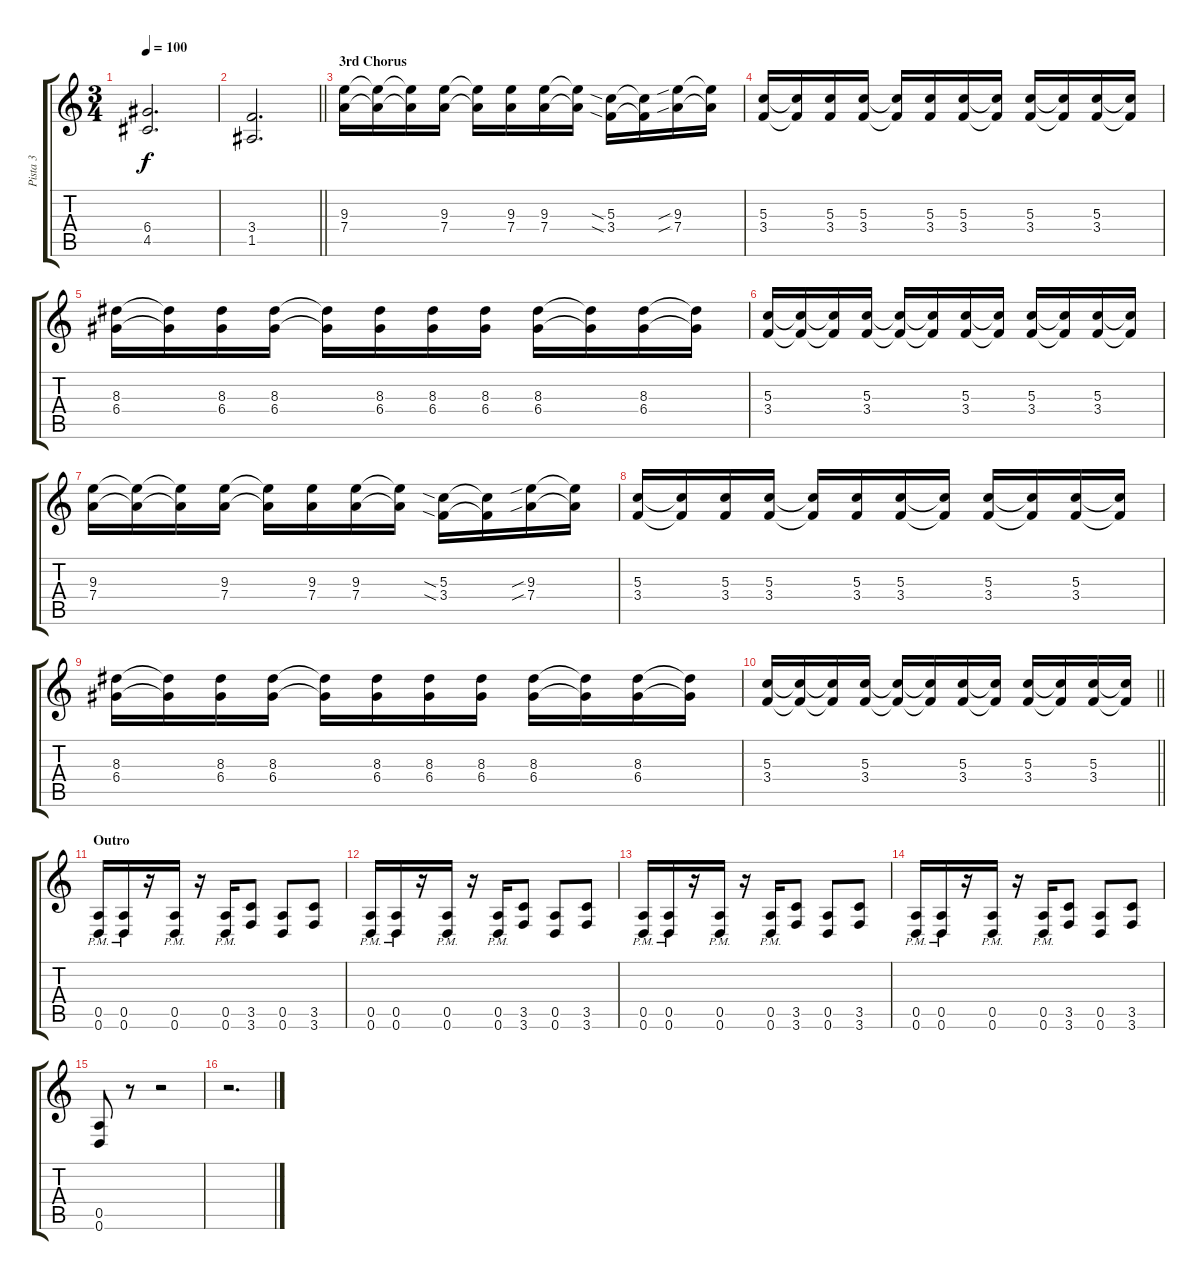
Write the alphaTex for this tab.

\track ("Pista 3" "Pista 3") {instrument distortionguitar}
\staff {score tabs}
\tuning (E4 B3 G3 D3 A2 D2) {hide}
\ts (3 4)
\tempo 100
\clef g2
\ks c
(6.4 4.5).2{d dy f} |
\barLineRight lightlight
(3.4 1.5).2{d} |
\section ("" "3rd Chorus")
(9.3 7.4).16 (9.3{t} 7.4{t}).16 (9.3{t} 7.4{t}).16 (9.3 7.4).16 (9.3{t} 7.4{t}).16 (9.3 7.4).16 (9.3 7.4).16 (9.3{t} 7.4{t}).16 (5.3{sia} 3.4{sia}).16 (5.3{t} 3.4{t}).16 (9.3{sib} 7.4{sib}).16 (9.3{t} 7.4{t}).16 |
(5.3 3.4).16 (5.3{t} 3.4{t}).16 (5.3 3.4).16 (5.3 3.4).16 (5.3{t} 3.4{t}).16 (5.3 3.4).16 (5.3 3.4).16 (5.3{t} 3.4{t}).16 (5.3 3.4).16 (5.3{t} 3.4{t}).16 (5.3 3.4).16 (5.3{t} 3.4{t}).16 |
(8.3 6.4).16 (8.3{t} 6.4{t}).16 (8.3 6.4).16 (8.3 6.4).16 (8.3{t} 6.4{t}).16 (8.3 6.4).16 (8.3 6.4).16 (8.3 6.4).16 (8.3 6.4).16 (8.3{t} 6.4{t}).16 (8.3 6.4).16 (8.3{t} 6.4{t}).16 |
(5.3 3.4).16 (5.3{t} 3.4{t}).16 (5.3{t} 3.4{t}).16 (5.3 3.4).16 (5.3{t} 3.4{t}).16 (5.3{t} 3.4{t}).16 (5.3 3.4).16 (5.3{t} 3.4{t}).16 (5.3 3.4).16 (5.3{t} 3.4{t}).16 (5.3 3.4).16 (5.3{t} 3.4{t}).16 |
(9.3 7.4).16 (9.3{t} 7.4{t}).16 (9.3{t} 7.4{t}).16 (9.3 7.4).16 (9.3{t} 7.4{t}).16 (9.3 7.4).16 (9.3 7.4).16 (9.3{t} 7.4{t}).16 (5.3{sia} 3.4{sia}).16 (5.3{t} 3.4{t}).16 (9.3{sib} 7.4{sib}).16 (9.3{t} 7.4{t}).16 |
(5.3 3.4).16 (5.3{t} 3.4{t}).16 (5.3 3.4).16 (5.3 3.4).16 (5.3{t} 3.4{t}).16 (5.3 3.4).16 (5.3 3.4).16 (5.3{t} 3.4{t}).16 (5.3 3.4).16 (5.3{t} 3.4{t}).16 (5.3 3.4).16 (5.3{t} 3.4{t}).16 |
(8.3 6.4).16 (8.3{t} 6.4{t}).16 (8.3 6.4).16 (8.3 6.4).16 (8.3{t} 6.4{t}).16 (8.3 6.4).16 (8.3 6.4).16 (8.3 6.4).16 (8.3 6.4).16 (8.3{t} 6.4{t}).16 (8.3 6.4).16 (8.3{t} 6.4{t}).16 |
\barLineRight lightlight
(5.3 3.4).16 (5.3{t} 3.4{t}).16 (5.3{t} 3.4{t}).16 (5.3 3.4).16 (5.3{t} 3.4{t}).16 (5.3{t} 3.4{t}).16 (5.3 3.4).16 (5.3{t} 3.4{t}).16 (5.3 3.4).16 (5.3{t} 3.4{t}).16 (5.3 3.4).16 (5.3{t} 3.4{t}).16 |
\section ("" "Outro")
(0.5{pm} 0.6{pm}).16 (0.5{pm} 0.6{pm}).16 r.16 (0.5{pm} 0.6{pm}).16 r.16 (0.5{pm} 0.6{pm}).16 (3.5 3.6).8 (0.5 0.6).8 (3.5 3.6).8 |
(0.5{pm} 0.6{pm}).16 (0.5{pm} 0.6{pm}).16 r.16 (0.5{pm} 0.6{pm}).16 r.16 (0.5{pm} 0.6{pm}).16 (3.5 3.6).8 (0.5 0.6).8 (3.5 3.6).8 |
(0.5{pm} 0.6{pm}).16 (0.5{pm} 0.6{pm}).16 r.16 (0.5{pm} 0.6{pm}).16 r.16 (0.5{pm} 0.6{pm}).16 (3.5 3.6).8 (0.5 0.6).8 (3.5 3.6).8 |
(0.5{pm} 0.6{pm}).16 (0.5{pm} 0.6{pm}).16 r.16 (0.5{pm} 0.6{pm}).16 r.16 (0.5{pm} 0.6{pm}).16 (3.5 3.6).8 (0.5 0.6).8 (3.5 3.6).8 |
(0.5 0.6).8 r.8 r.2 |
r.2{d}
